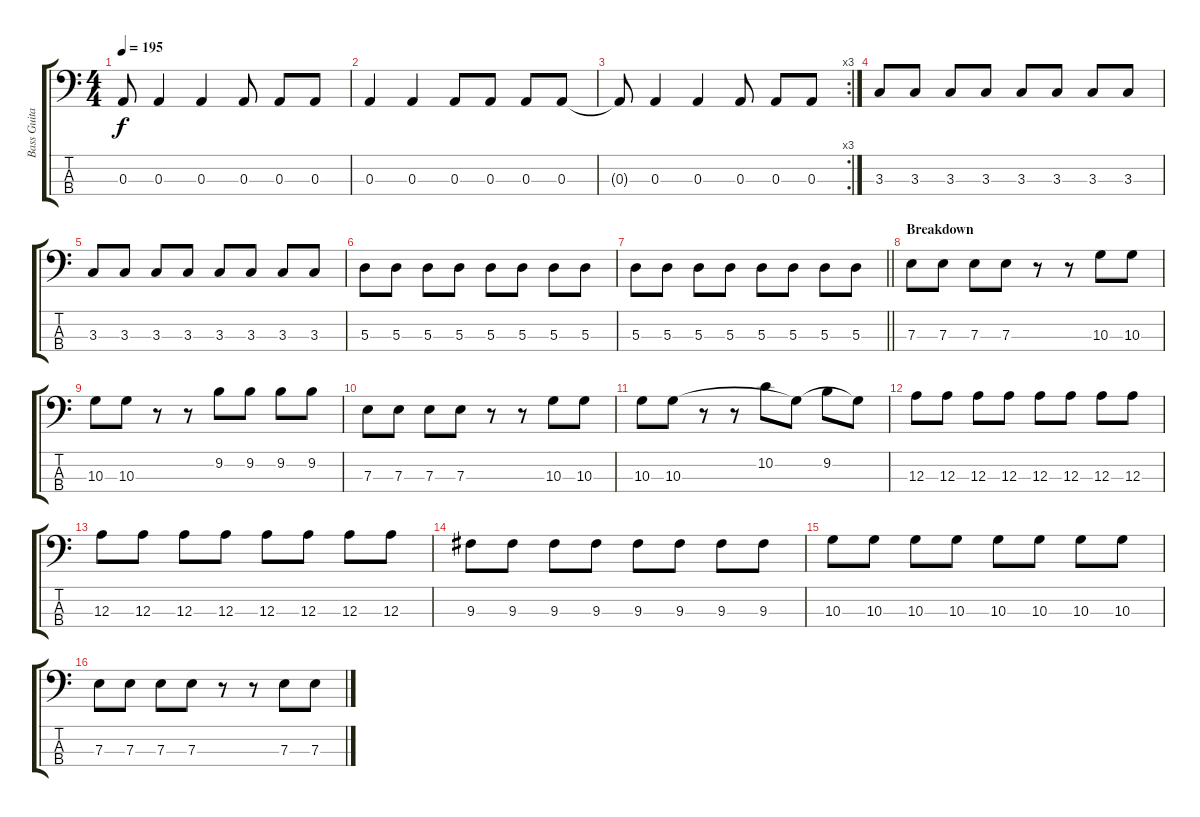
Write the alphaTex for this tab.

\track ("Bass Guitar" "Bass Guita") {instrument electricbassfinger}
\staff {score tabs}
\tuning (G2 D2 A1 D1) {hide}
\ts (4 4)
\tempo 195
\clef f4
\ks c
0.3{t}.8{dy f} 0.3.4 0.3.4 0.3.8 0.3.8 0.3.8 |
0.3.4 0.3.4 0.3.8 0.3.8 0.3.8 0.3.8 |
\rc 3
0.3{t}.8 0.3.4 0.3.4 0.3.8 0.3.8 0.3.8 |
3.3.8 3.3.8 3.3.8 3.3.8 3.3.8 3.3.8 3.3.8 3.3.8 |
3.3.8 3.3.8 3.3.8 3.3.8 3.3.8 3.3.8 3.3.8 3.3.8 |
5.3.8 5.3.8 5.3.8 5.3.8 5.3.8 5.3.8 5.3.8 5.3.8 |
\barLineRight lightlight
5.3.8 5.3.8 5.3.8 5.3.8 5.3.8 5.3.8 5.3.8 5.3.8 |
\section ("" "Breakdown")
7.3.8 7.3.8 7.3.8 7.3.8 r.8 r.8 10.3.8 10.3.8 |
10.3.8 10.3.8 r.8 r.8 9.2.8 9.2.8 9.2.8 9.2.8 |
7.3.8 7.3.8 7.3.8 7.3.8 r.8 r.8 10.3.8 10.3.8 |
10.3.8 10.3.8 r.8 r.8 10.2.8 10.3{t}.8 9.2.8 10.3{t}.8 |
12.3.8 12.3.8 12.3.8 12.3.8 12.3.8 12.3.8 12.3.8 12.3.8 |
12.3.8 12.3.8 12.3.8 12.3.8 12.3.8 12.3.8 12.3.8 12.3.8 |
9.3.8 9.3.8 9.3.8 9.3.8 9.3.8 9.3.8 9.3.8 9.3.8 |
10.3.8 10.3.8 10.3.8 10.3.8 10.3.8 10.3.8 10.3.8 10.3.8 |
7.3.8 7.3.8 7.3.8 7.3.8 r.8 r.8 7.3.8 7.3.8
